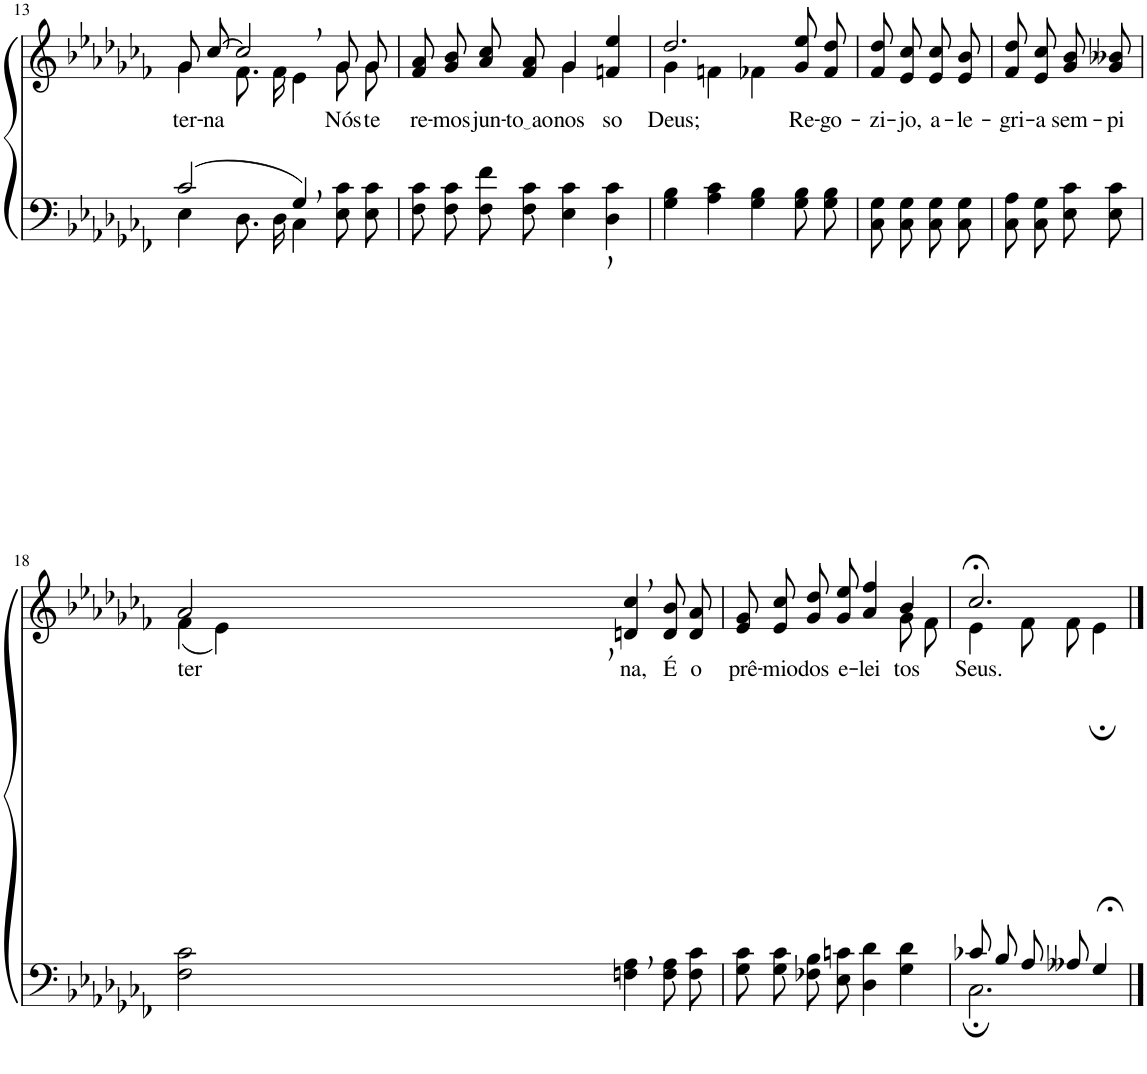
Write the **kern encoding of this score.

**kern	**kern	**text
*part2	*part1	*part1
*staff2	*staff1	*staff1
*I"Parte III e IV	*I"Parte I e II	*
!!LO:PB:g=z
*clefF4	*clefG2	*
*Trd2c3	*Trd2c3	*
*k[b-e-a-d-g-c-f-]	*k[b-e-a-d-g-c-f-]	*
*M4/4	*M4/4	*
=13	=13	=13
*^	*^	*
!	!	!	!	!LO:LY:b
(2c-/	4E-\	8g-/L	4g-\	ter-
!	!	!	!	!LO:LY:b
.	.	[8cc-/J	.	-na
.	8.D-\L	2cc-,/]	8.f-\L	.
.	16D-\Jk	.	16f-\Jk	.
4G-,/)	4C-\	.	4e-\	.
!	!	!	!	!LO:LY:b
4ryy	8E-\ 8c-\L	8g-/L	8g-\L	Nós
!	!	!	!	!LO:LY:b
.	8E-\ 8c-\J	8g-/J	8g-\J	te-
=14	=14	=14	=14	=14
!	!	!	!	!LO:LY:b
*v	*v	*	*	*
8F-\ 8c-\L	8f-/ 8a-/L	2ryy	-re-
!	!	!	!LO:LY:b
8F-\ 8c-\J	8g-/ 8b-/J	.	-mos
!	!	!	!LO:LY:b
8F-\ 8f-\L	8a-/ 8cc-/L	.	jun-
!	!	!	!LO:LY:b
8F-\ 8c-\J	8f-/ 8a-/J	.	to ao
!	!	!	!LO:LY:b
4E-\ 4c-\	4g-/	4g-\	nos-
!	!	!	!LO:LY:b
4D-\ 4c-\	4fn/ 4ee-/	4ryy	-so
=15	=15	=15	=15
!	!	!	!LO:LY:b
4G-\ 4B-\	2.dd-/	4g-\	Deus;
4A-\ 4c-\	.	4fn\	.
4G-\ 4B-\	.	4f-X\	.
!	!	!	!LO:LY:b
8G-\ 8B-\L	8g-\ 8ee-\L	4ryy	Re-
!	!	!	!LO:LY:b
8G-\ 8B-\J	8f-\ 8dd-\J	.	-go-
*	*v	*v	*
=16	=16	=16
!	!	!LO:LY:b
8C-\ 8G-\L	8f-/ 8dd-/L	-zi-
!	!	!LO:LY:b
8C-\ 8G-\J	8e-/ 8cc-/J	-jo,
!	!	!LO:LY:b
8C-\ 8G-\L	8e-/ 8cc-/L	a-
!	!	!LO:LY:b
8C-\ 8G-\J	8e-/ 8b-/J	-le-
=17	=17	=17
!	!	!LO:LY:b
8C-\ 8A-\L	8f-/ 8dd-/L	-gri-
!	!	!LO:LY:b
8C-\ 8G-\J	8e-/ 8cc-/J	-a
!	!	!LO:LY:b
8E-\ 8c-\L	8g-/ 8b-/L	sem-
!	!	!LO:LY:b
8E-\ 8c-\J	8g-/ 8b--X/J	-pi-
!!LO:LB:g=z
=18	=18	=18
*	*^	*
!	!	!	!LO:LY:b
2F-\, 2c-\,	2a-,/	(4f-\	-ter-
.	.	4e-\)	.
!	!	!	!LO:LY:b
4Fn\, 4A-\,	4dn/, 4cc-/,	2ryy	-na,
!	!	!	!LO:LY:b
8F\ 8A-\L	8d/ 8b-/L	.	É
!	!	!	!LO:LY:b
8F\ 8c-\J	8d/ 8a-/J	.	o
=19	=19	=19	=19
!	!	!	!LO:LY:b
8G-\ 8c-\L	8e-/ 8g-/L	2.ryy	prê-
!	!	!	!LO:LY:b
8G-\ 8c-\J	8e-/ 8cc-/J	.	-mio
!	!	!	!LO:LY:b
8F-X\ 8B-\L	8g-\ 8dd-\L	.	dos
!	!	!	!LO:LY:b
8E-\ 8cn\J	8g-\ 8ee-\J	.	e-
!	!	!	!LO:LY:b
4D-\ 4d-\	4a-/ 4ff-/	.	-lei-
!	!	!	!LO:LY:b
4G-\ 4d-\	4b-/	8g-\L	-tos
.	.	8f-\J	.
=20	=20	=20	=20
*^	*	*	*
!	!	!	!	!LO:LY:b
8c-X/L	2.C-;\	2.cc-;</	4e-\	Seus.
8B-/J	.	.	.	.
8A-/L	.	.	8f-\L	.
8A--X/J	.	.	8f-\J	.
4G-;</	.	.	4e-;\	.
*v	*v	*	*	*
*	*v	*v	*
==	==	==
*-	*-	*-
